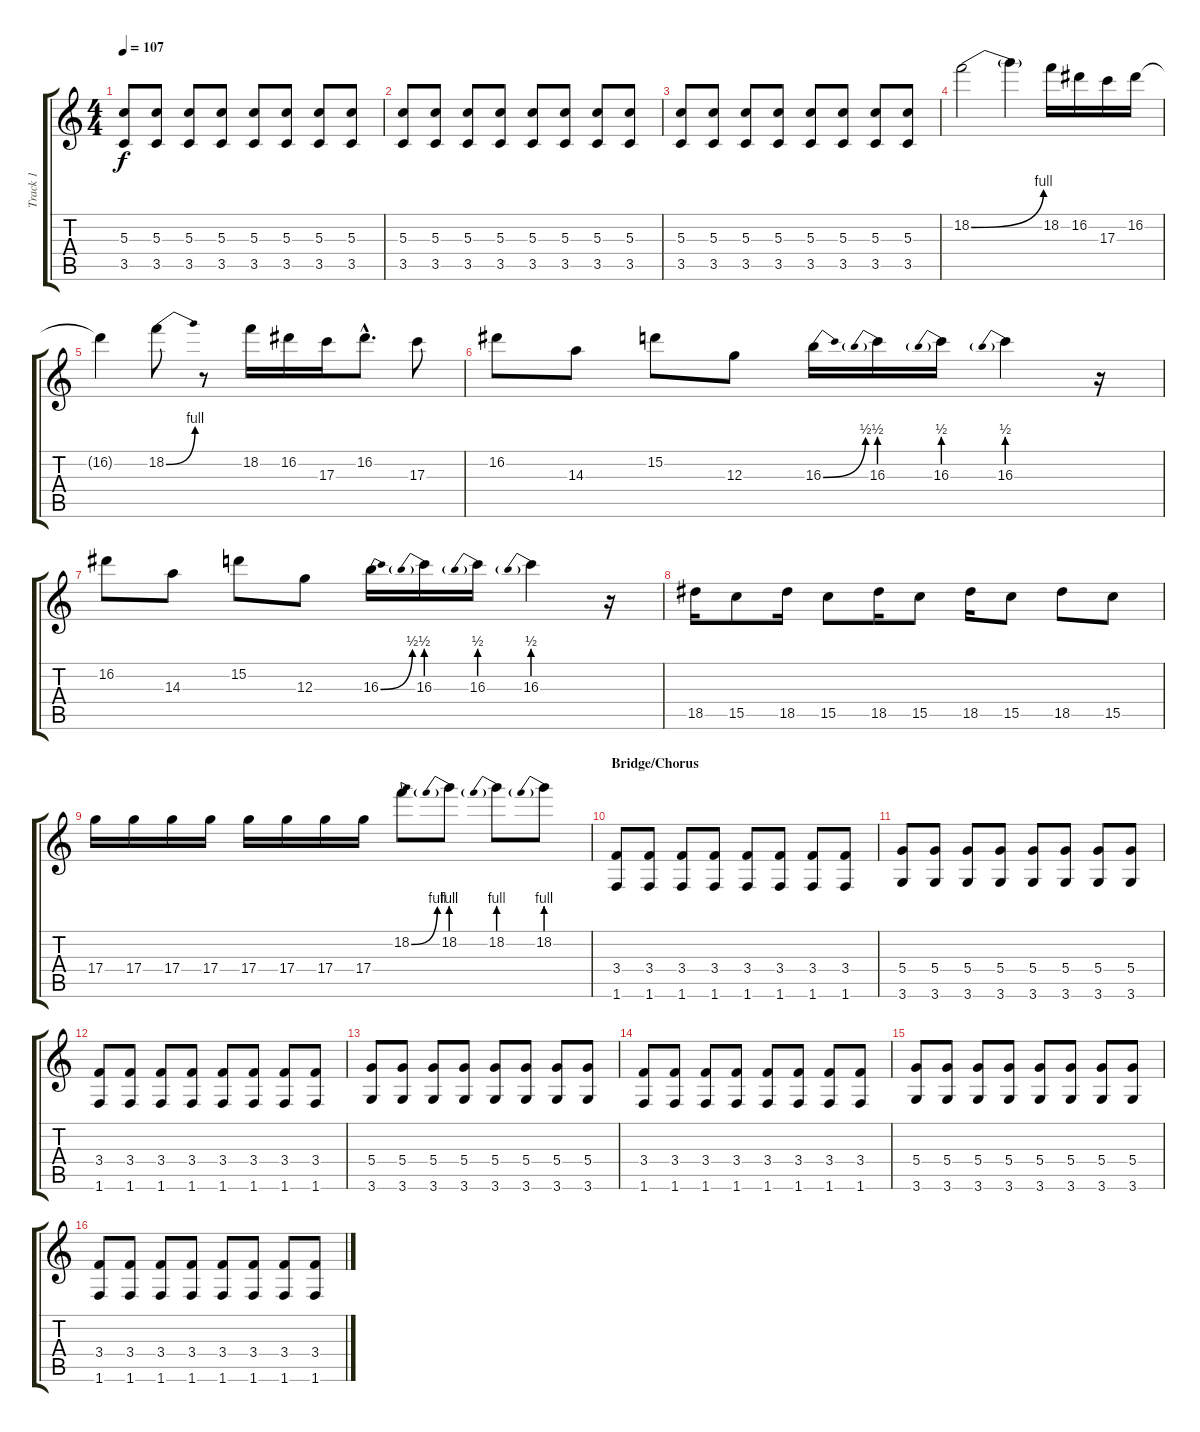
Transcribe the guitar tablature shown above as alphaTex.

\track ("Track 1" "Track 1") {instrument distortionguitar}
\staff {score tabs}
\tuning (E4 B3 G3 D3 A2 E2) {hide}
\ts (4 4)
\tempo 107
\clef g2
\ks c
(5.3 3.5).8{dy f} (5.3 3.5).8 (5.3 3.5).8 (5.3 3.5).8 (5.3 3.5).8 (5.3 3.5).8 (5.3 3.5).8 (5.3 3.5).8 |
(5.3 3.5).8 (5.3 3.5).8 (5.3 3.5).8 (5.3 3.5).8 (5.3 3.5).8 (5.3 3.5).8 (5.3 3.5).8 (5.3 3.5).8 |
(5.3 3.5).8 (5.3 3.5).8 (5.3 3.5).8 (5.3 3.5).8 (5.3 3.5).8 (5.3 3.5).8 (5.3 3.5).8 (5.3 3.5).8 |
18.2{be (bend 0 0 60 4)}.2 18.2{t}.4 18.2.16 16.2.16 17.3.16 16.2.16 |
16.2{t}.4 18.2{be (bend 0 0 60 4)}.8 r.8 18.2.16 16.2.16 17.3.16 16.2{hac}.8{d} 17.3.8 |
16.2.8 14.3.8 15.2.8 12.3.8 16.3{be (bend 0 0 60 2)}.16 16.3{be (prebend 0 2 60 2)}.16 16.3{be (prebend 0 2 60 2)}.16 16.3{be (prebend 0 2 60 2)}.4 r.16 |
16.2.8 14.3.8 15.2.8 12.3.8 16.3{be (bend 0 0 60 2)}.16 16.3{be (prebend 0 2 60 2)}.16 16.3{be (prebend 0 2 60 2)}.16 16.3{be (prebend 0 2 60 2)}.4 r.16 |
18.5.16 15.5.8 18.5.16 15.5.8 18.5.16 15.5.8 18.5.16 15.5.8 18.5.8 15.5.8 |
17.4.16 17.4.16 17.4.16 17.4.16 17.4.16 17.4.16 17.4.16 17.4.16 18.2{be (bend 0 0 60 4)}.8 18.2{be (prebend 0 4 60 4)}.8 18.2{be (prebend 0 4 60 4)}.8 18.2{be (prebend 0 4 60 4)}.8 |
\section ("" "Bridge/Chorus")
(3.4 1.6).8 (3.4 1.6).8 (3.4 1.6).8 (3.4 1.6).8 (3.4 1.6).8 (3.4 1.6).8 (3.4 1.6).8 (3.4 1.6).8 |
(5.4 3.6).8 (5.4 3.6).8 (5.4 3.6).8 (5.4 3.6).8 (5.4 3.6).8 (5.4 3.6).8 (5.4 3.6).8 (5.4 3.6).8 |
(3.4 1.6).8 (3.4 1.6).8 (3.4 1.6).8 (3.4 1.6).8 (3.4 1.6).8 (3.4 1.6).8 (3.4 1.6).8 (3.4 1.6).8 |
(5.4 3.6).8 (5.4 3.6).8 (5.4 3.6).8 (5.4 3.6).8 (5.4 3.6).8 (5.4 3.6).8 (5.4 3.6).8 (5.4 3.6).8 |
(3.4 1.6).8 (3.4 1.6).8 (3.4 1.6).8 (3.4 1.6).8 (3.4 1.6).8 (3.4 1.6).8 (3.4 1.6).8 (3.4 1.6).8 |
(5.4 3.6).8 (5.4 3.6).8 (5.4 3.6).8 (5.4 3.6).8 (5.4 3.6).8 (5.4 3.6).8 (5.4 3.6).8 (5.4 3.6).8 |
(3.4 1.6).8 (3.4 1.6).8 (3.4 1.6).8 (3.4 1.6).8 (3.4 1.6).8 (3.4 1.6).8 (3.4 1.6).8 (3.4 1.6).8
